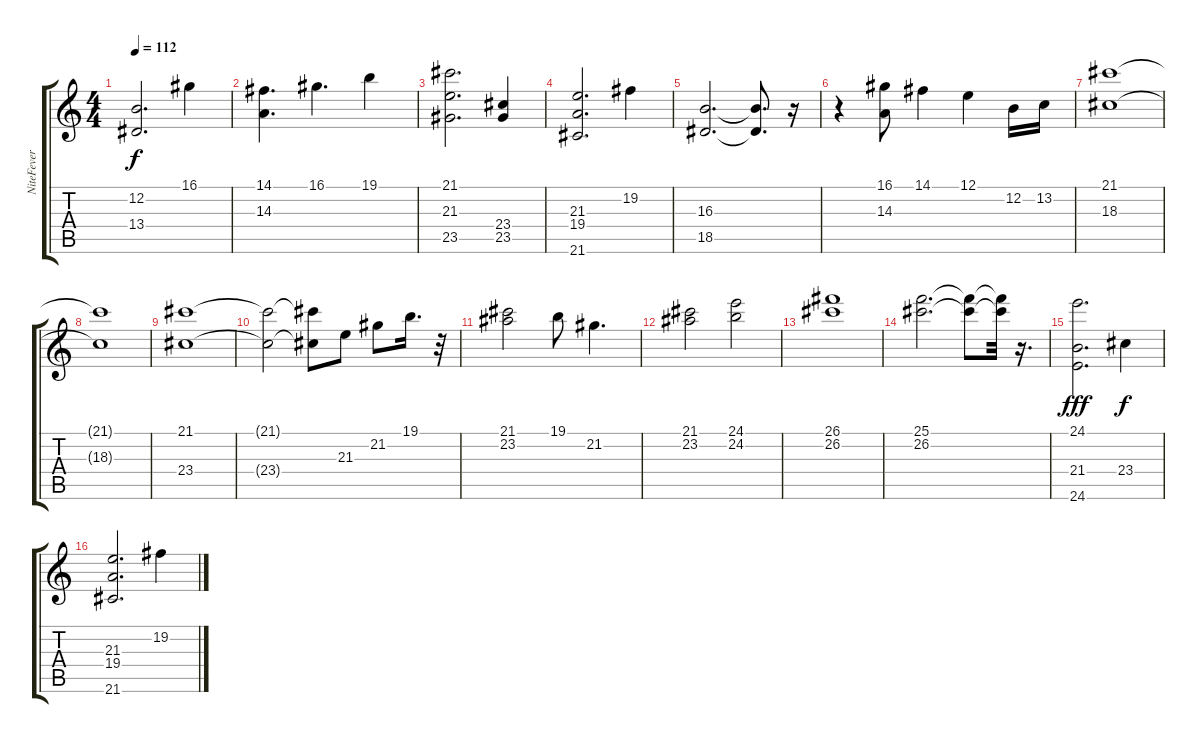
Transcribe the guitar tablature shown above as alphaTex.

\track ("NiteFever         4 " "NiteFever ") {solo instrument stringensemble1}
\staff {score tabs}
\tuning (E4 B3 G3 D3 A2 E2) {hide}
\ts (4 4)
\tempo 112
\clef g2
\ks c
(12.2 13.4).2{d dy f} 16.1.4 |
(14.1 14.3).4{d} 16.1.4{d} 19.1.4 |
(21.1 21.3 23.5).2{d} (23.4 23.5).4 |
(21.3 19.4 21.6).2{d} 19.2.4 |
(16.3 18.5).2{d} (16.3{t} 18.5{t}).8{d} r.16 |
r.4 (16.1 14.3).8 14.1.4 12.1.4 12.2.16 13.2.16 |
(21.1 18.3).1 |
(21.1{t} 18.3{t}).1 |
(21.1 23.4).1 |
(21.1{t} 23.4{t}).2 (21.1{t} 23.4{t}).8 21.3.8 21.2.8 19.1.16{d} r.32 |
(21.1 23.2).2 19.1.8 21.2.4{d} |
(21.1 23.2).2 (24.1 24.2).2 |
(26.1 26.2).1 |
(25.1 26.2).2{d} (25.1{t} 26.2{t}).8 (25.1{t} 26.2{t}).32 r.16{d} |
(24.1 21.4 24.6).2{d dy fff} 23.4.4{dy f} |
(21.3 19.4 21.6).2{d} 19.2.4
